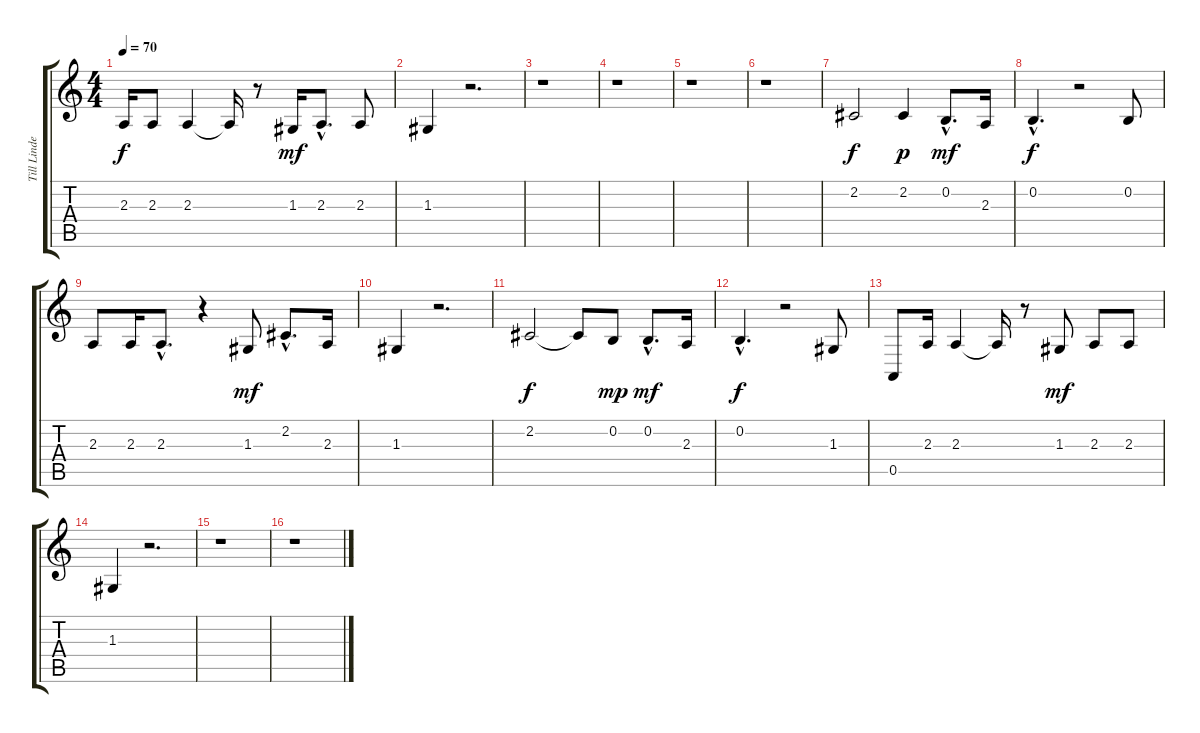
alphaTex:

\track ("Till Lindemann" "Till Linde") {instrument choiraahs}
\staff {score tabs}
\tuning (E4 B3 G3 D3 A2 E2) {hide}
\ts (4 4)
\tempo 70
\clef g2
\ks c
2.3.16{dy f} 2.3.8 2.3.4 2.3{t}.16 r.8 1.3.16{dy mf} 2.3{hac}.8{d} 2.3.8 |
1.3.4 r.2{d} |
r.1 |
r.1 |
r.1 |
r.1 |
2.2.2{dy f} 2.2.4{dy p} 0.2{hac}.8{d dy mf} 2.3.16 |
0.2{hac}.4{d dy f} r.2 0.2.8 |
2.3.8 2.3.16 2.3{hac}.8{d} r.4 1.3.8{dy mf} 2.2{hac}.8{d} 2.3.16 |
1.3.4 r.2{d} |
2.2.2{dy f} 2.2{t}.8 0.2.8{dy mp} 0.2{hac}.8{d dy mf} 2.3.16 |
0.2{hac}.4{d dy f} r.2 1.3.8 |
0.5.8 2.3.16 2.3.4 2.3{t}.16 r.8 1.3.8{dy mf} 2.3.8 2.3.8 |
1.3.4 r.2{d} |
r.1 |
r.1
